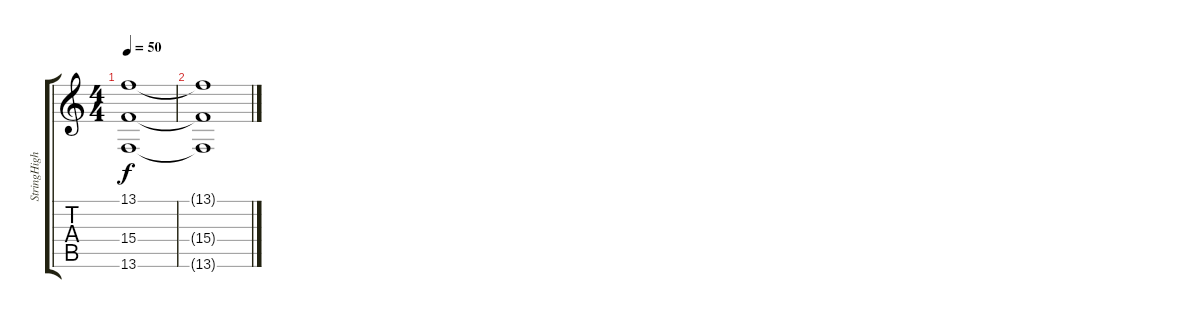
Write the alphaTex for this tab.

\track ("StringHighSection" "StringHigh") {instrument stringensemble2}
\staff {score tabs}
\tuning (E4 B3 G3 D3 A2 E2) {hide}
\ts (4 4)
\tempo 50
\clef g2
\ks c
(13.1 15.4 13.6).1{dy f} |
(13.1{t} 15.4{t} 13.6{t}).1
